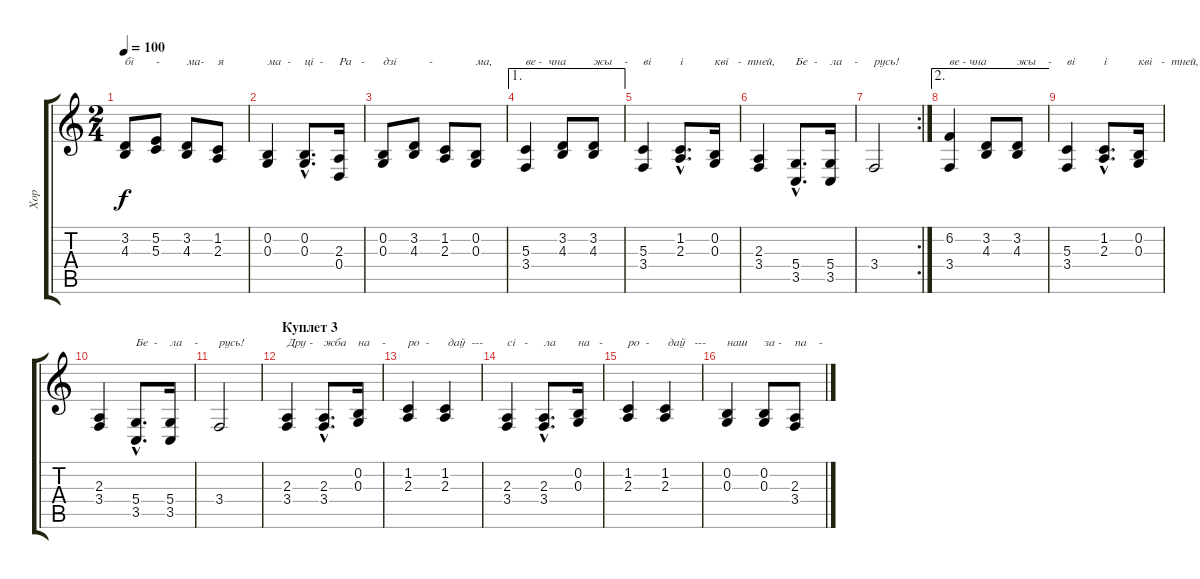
\track ("Хор" "Хор") {instrument choiraahs}
\staff {score tabs}
\tuning (E4 B3 G3 D3 A2 E2) {hide}
\ts (2 4)
\tempo 100
\clef g2
\ks c
(3.2 4.3).8{txt "бi " dy f} (5.2 5.3).8{txt "-"} (3.2 4.3).8{txt "ма-"} (1.2 2.3).8{txt "я"} |
(0.2 0.3).4{txt "ма  -"} (0.2{hac} 0.3{hac}).8{d txt "цi  -"} (2.3 0.4).16{txt "Ра   -"} |
(0.2 0.3).8{txt "дзi"} (3.2 4.3).8{txt "     -"} (1.2 2.3).8 (0.2 0.3).8{txt "ма,"} |
\ae 1
(5.3 3.4).4{txt "ве -  чна"} (3.2 4.3).8 (3.2 4.3).8{txt "жы    -"} |
(5.3 3.4).4{txt "вi"} (1.2{hac} 2.3{hac}).8{d txt "i"} (0.2 0.3).16{txt "квi   -  тней,"} |
(2.3 3.4).4 (5.4{hac} 3.5{hac}).8{d txt "Бе  -"} (5.4 3.5).16{txt "ла    -"} |
\rc 2
3.4.2{txt "русь!"} |
\ae 2
(6.2 3.4).4{txt "ве - чна"} (3.2 4.3).8 (3.2 4.3).8{txt "жы    -"} |
(5.3 3.4).4{txt "вi"} (1.2{hac} 2.3{hac}).8{d txt "i"} (0.2 0.3).16{txt "квi   -  тней,"} |
(2.3 3.4).4 (5.4{hac} 3.5{hac}).8{d txt "Бе  -"} (5.4 3.5).16{txt "ла    -"} |
3.4.2{txt "русь!"} |
\section ("" "Куплет 3")
(2.3 3.4).4{txt "Дру -"} (2.3{hac} 3.4{hac}).8{d txt "жба"} (0.2 0.3).16{txt "на    -"} |
(1.2 2.3).4{txt "ро  -"} (1.2 2.3).4{txt " даў  --- "} |
(2.3 3.4).4{txt "сi   -"} (2.3{hac} 3.4{hac}).8{d txt "ла"} (0.2 0.3).16{txt "на   -"} |
(1.2 2.3).4{txt "ро  -"} (1.2 2.3).4{txt " даў   ---"} |
(0.2 0.3).4{txt "наш"} (0.2 0.3).8{txt "за -"} (2.3 3.4).8{txt "па    -"}
